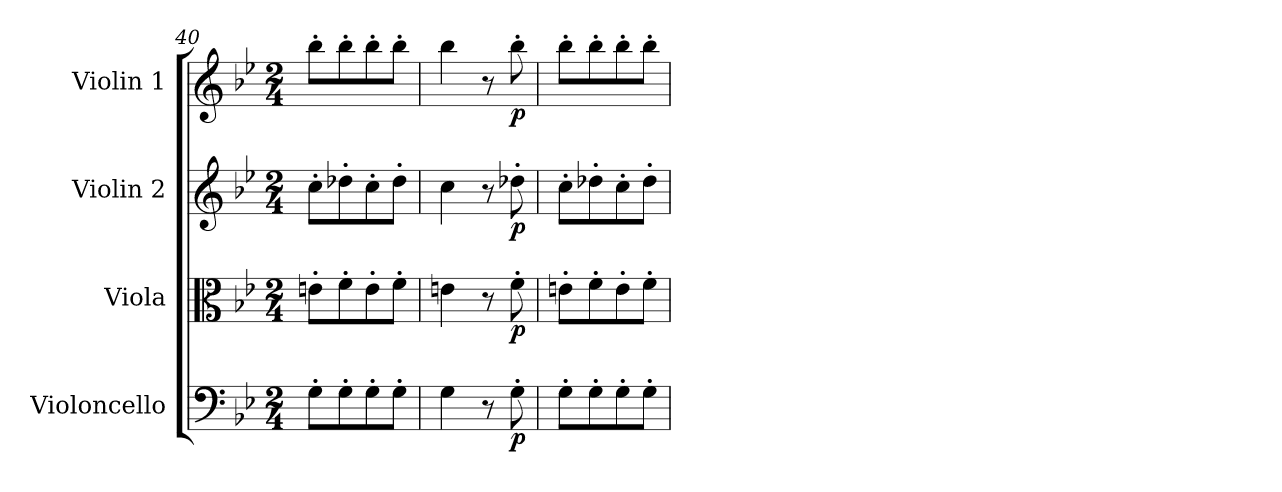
**kern	**dynam	**kern	**dynam	**kern	**dynam	**kern	**dynam
*part4	*part4	*part3	*part3	*part2	*part2	*part1	*part1
*staff4	*staff4	*staff3	*staff3	*staff2	*staff2	*staff1	*staff1
*I"Violoncello	*	*I"Viola	*	*I"Violin 2	*	*I"Violin 1	*
*I'Vc	*	*I'Vla	*	*I'Vln	*	*I'Vln	*
*clefF4	*	*clefC3	*	*clefG2	*	*clefG2	*
*k[b-e-]	*	*k[b-e-]	*	*k[b-e-]	*	*k[b-e-]	*
*M2/4	*	*M2/4	*	*M2/4	*	*M2/4	*
=40	=40	=40	=40	=40	=40	=40	=40
8G'\L	.	8en'\L	.	8cc'\L	.	8bb-'\L	.
8G'\	.	8f'\	.	8dd-X'\	.	8bb-'\	.
8G'\	.	8e'\	.	8cc'\	.	8bb-'\	.
8G'\J	.	8f'\J	.	8dd-'\J	.	8bb-'\J	.
=41	=41	=41	=41	=41	=41	=41	=41
4G\	.	4en\	.	4cc\	.	4bb-\	.
8r	.	8r	.	8r	.	8r	.
!	!LO:DY:b	!	!LO:DY:b	!	!LO:DY:b	!	!LO:DY:b
8G'\	p	8f'\	p	8dd-X'\	p	8bb-'\	p
=42	=42	=42	=42	=42	=42	=42	=42
8G'\L	.	8en'\L	.	8cc'\L	.	8bb-'\L	.
8G'\	.	8f'\	.	8dd-X'\	.	8bb-'\	.
8G'\	.	8e'\	.	8cc'\	.	8bb-'\	.
8G'\J	.	8f'\J	.	8dd-'\J	.	8bb-'\J	.
=	=	=	=	=	=	=	=
*-	*-	*-	*-	*-	*-	*-	*-
